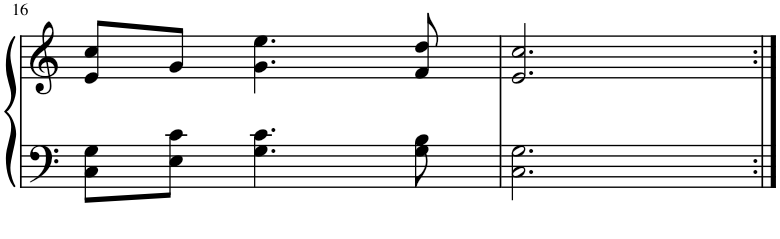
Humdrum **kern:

**kern	**kern
*part1	*part1
*staff2	*staff1
*I"Piano	*
*I'Pno.	*
!!LO:PB:g=z
*clefF4	*clefG2
*k[]	*k[]
*M3/4	*M3/4
=16	=16
8C\ 8G\L	8e/ 8cc/L
8E\ 8c\J	8g/J
4.G\ 4.c\	4.g\ 4.ee\
8G\ 8B\	8f/ 8dd/
=17	=17
2.C\ 2.G\	2.e/ 2.cc/
=:|!	=:|!
*-	*-
